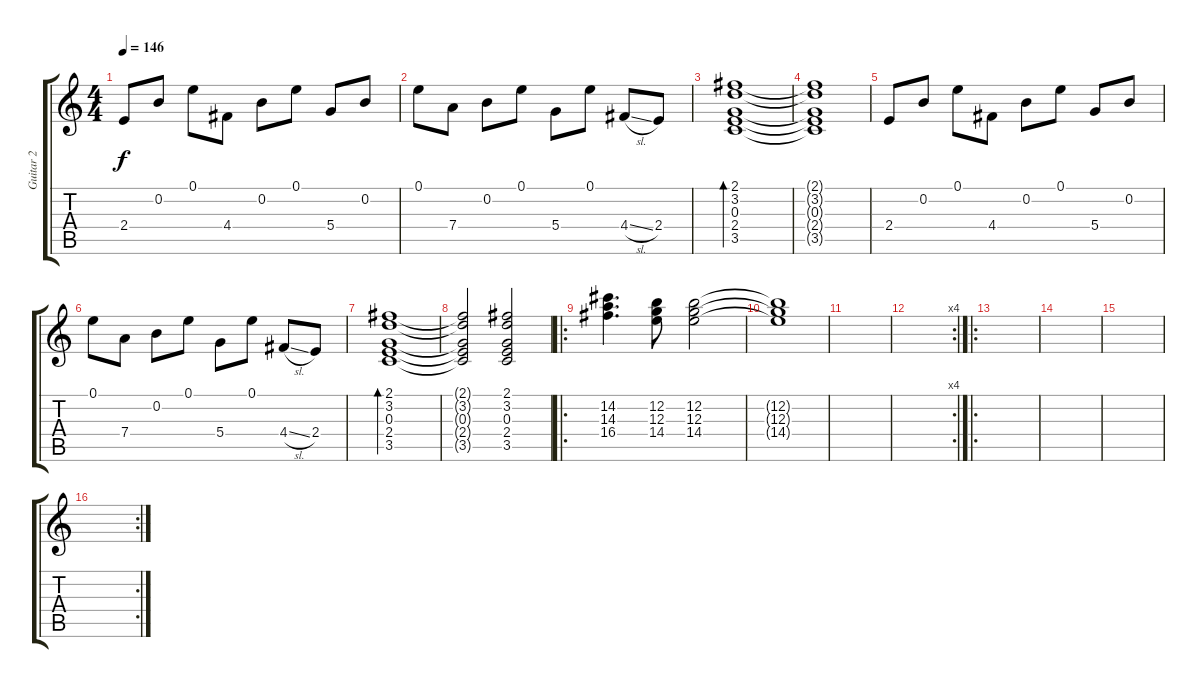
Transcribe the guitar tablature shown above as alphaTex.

\track ("Guitar 2" "Guitar 2") {instrument overdrivenguitar}
\staff {score tabs}
\tuning (E4 B3 G3 D3 A2 E2) {hide}
\ts (4 4)
\tempo 146
\clef g2
\ks c
2.4.8{dy f} 0.2.8 0.1.8 4.4.8 0.2.8 0.1.8 5.4.8 0.2.8 |
0.1.8 7.4.8 0.2.8 0.1.8 5.4.8 0.1.8 4.4{sl}.8 2.4.8 |
(2.1 3.2 0.3 2.4 3.5).1{bd 480} |
(2.1{t} 3.2{t} 0.3{t} 2.4{t} 3.5{t}).1 |
2.4.8 0.2.8 0.1.8 4.4.8 0.2.8 0.1.8 5.4.8 0.2.8 |
0.1.8 7.4.8 0.2.8 0.1.8 5.4.8 0.1.8 4.4{sl}.8 2.4.8 |
(2.1 3.2 0.3 2.4 3.5).1{bd 480} |
(2.1{t} 3.2{t} 0.3{t} 2.4{t} 3.5{t}).2 (2.1 3.2 0.3 2.4 3.5).2 |
\ro
(14.2 14.3 16.4).4{d volume 14} (12.2 12.3 14.4).8 (12.2 12.3 14.4).2 |
(12.2{t} 12.3{t} 14.4{t}).1 |
|
\rc 4
|
\ro
|
|
|
\rc 2
